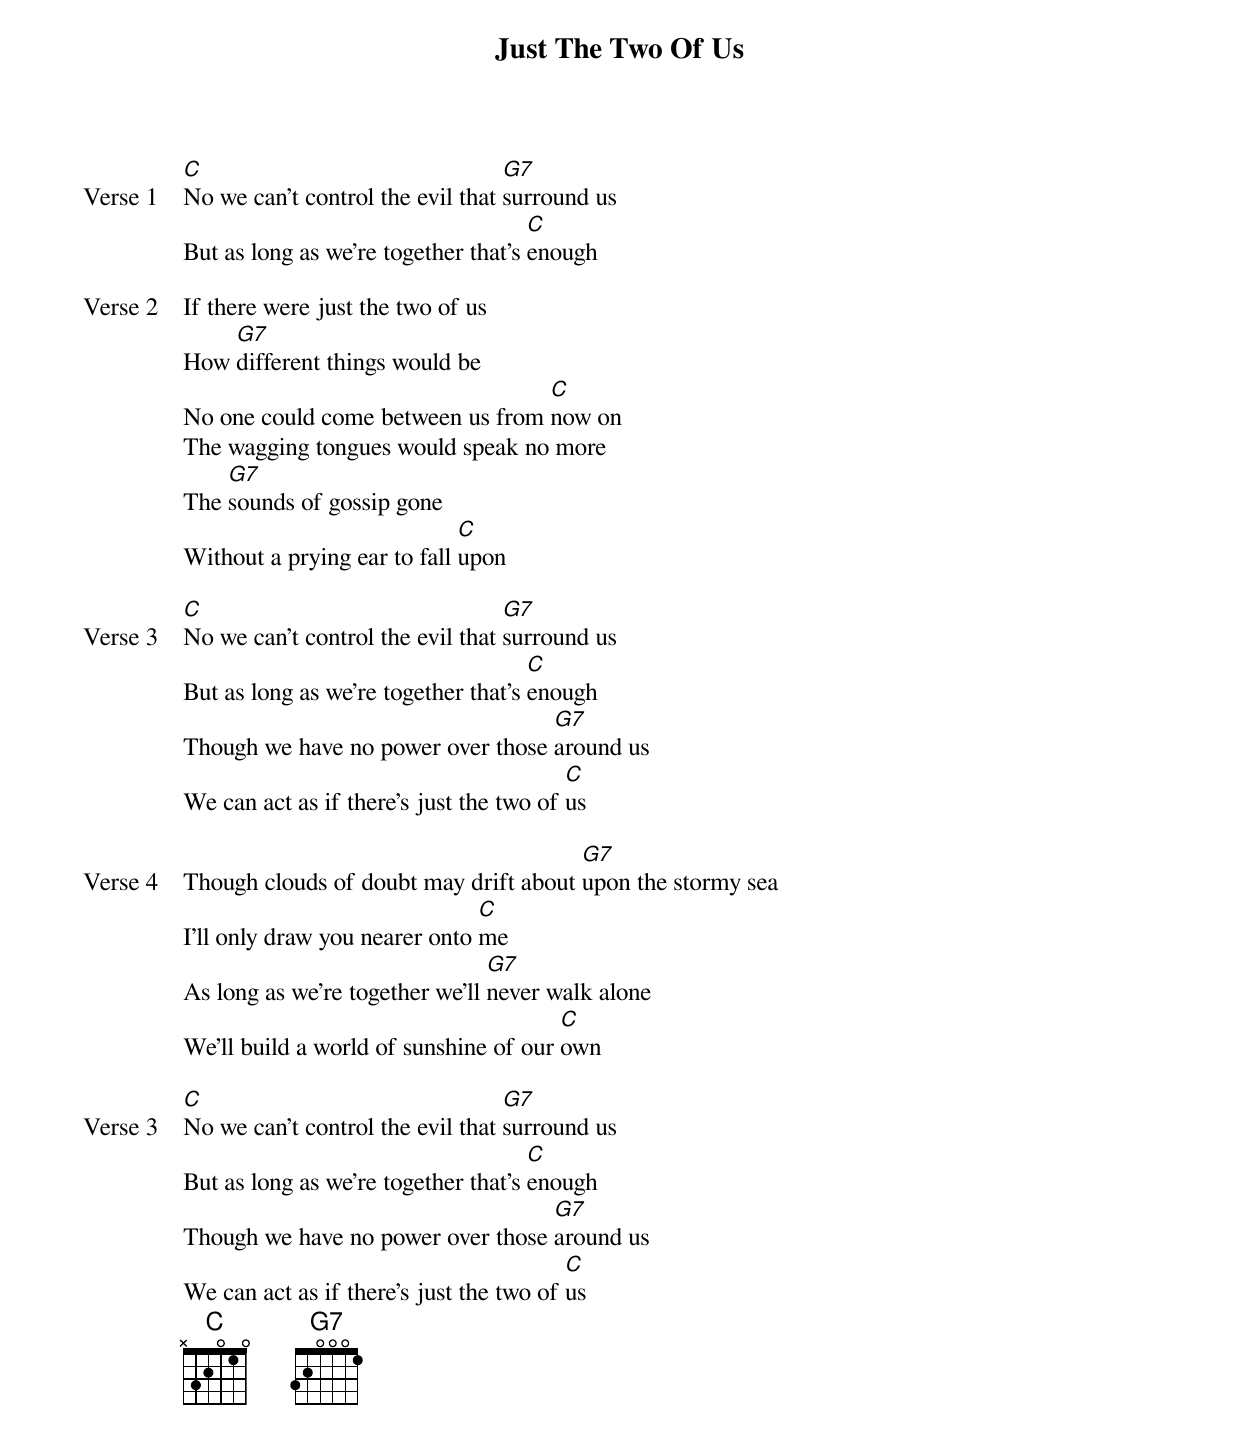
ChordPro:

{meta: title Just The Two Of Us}
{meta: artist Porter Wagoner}
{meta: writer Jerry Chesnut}

{start_of_verse: Verse 1}
[C]No we can't control the evil that [G7]surround us
But as long as we're together that's [C]enough
{end_of_verse}

{start_of_verse: Verse 2}
If there were just the two of us
How [G7]different things would be
No one could come between us from [C]now on
The wagging tongues would speak no more
The [G7]sounds of gossip gone
Without a prying ear to fall [C]upon
{end_of_verse}

{start_of_verse: Verse 3}
[C]No we can't control the evil that [G7]surround us
But as long as we're together that's [C]enough
Though we have no power over those [G7]around us
We can act as if there's just the two of [C]us
{end_of_verse}

{start_of_verse: Verse 4}
Though clouds of doubt may drift about [G7]upon the stormy sea
I'll only draw you nearer onto [C]me
As long as we're together we'll [G7]never walk alone
We'll build a world of sunshine of our [C]own
{end_of_verse}

{start_of_verse: Verse 3}
[C]No we can't control the evil that [G7]surround us
But as long as we're together that's [C]enough
Though we have no power over those [G7]around us
We can act as if there's just the two of [C]us
{end_of_verse}
